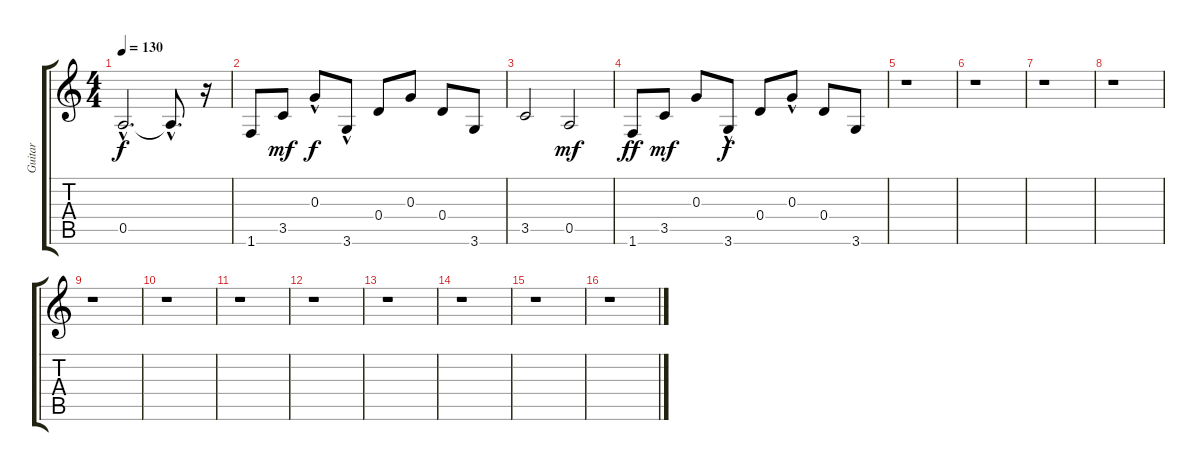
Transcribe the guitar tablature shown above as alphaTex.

\track ("Guitar" "Guitar") {instrument electricguitarclean}
\staff {score tabs}
\tuning (E4 B3 G3 D3 A2 E2) {hide}
\ts (4 4)
\tempo 130
\clef g2
\ks c
0.5{hac t}.2{d dy f} 0.5{hac t}.8{d} r.16 |
1.6.8 3.5.8{dy mf} 0.3{hac}.8{dy f} 3.6{hac}.8 0.4.8 0.3.8 0.4.8 3.6.8 |
3.5.2 0.5.2{dy mf} |
1.6.8{dy ff} 3.5.8{dy mf} 0.3.8 3.6{hac}.8{dy f} 0.4.8 0.3{hac}.8 0.4.8 3.6.8 |
r.1 |
r.1 |
r.1 |
r.1 |
r.1 |
r.1 |
r.1 |
r.1 |
r.1 |
r.1 |
r.1 |
r.1
